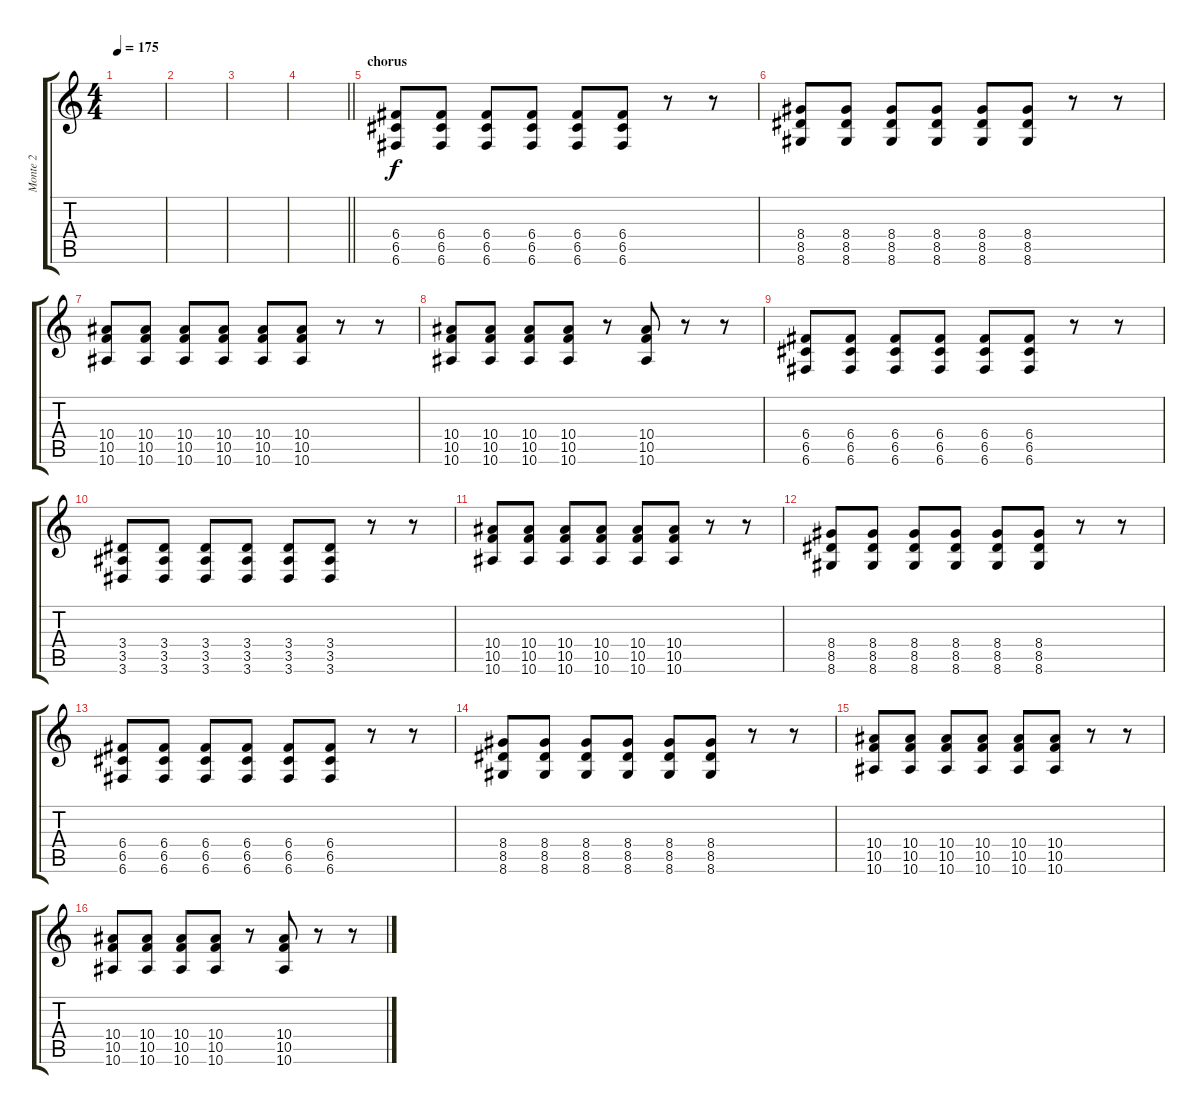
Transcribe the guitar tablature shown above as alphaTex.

\track ("Monte 2" "Monte 2") {instrument overdrivenguitar}
\staff {score tabs}
\tuning (D4 A3 F3 C3 G2 C2) {hide}
\ts (4 4)
\tempo 175
\clef g2
\ks c
|
|
|
\barLineRight lightlight
|
\section ("" "chorus")
(6.4 6.5 6.6).8 (6.4 6.5 6.6).8 (6.4 6.5 6.6).8 (6.4 6.5 6.6).8 (6.4 6.5 6.6).8 (6.4 6.5 6.6).8 r.8 r.8 |
(8.4 8.5 8.6).8 (8.4 8.5 8.6).8 (8.4 8.5 8.6).8 (8.4 8.5 8.6).8 (8.4 8.5 8.6).8 (8.4 8.5 8.6).8 r.8 r.8 |
(10.4 10.5 10.6).8 (10.4 10.5 10.6).8 (10.4 10.5 10.6).8 (10.4 10.5 10.6).8 (10.4 10.5 10.6).8 (10.4 10.5 10.6).8 r.8 r.8 |
(10.4 10.5 10.6).8 (10.4 10.5 10.6).8 (10.4 10.5 10.6).8 (10.4 10.5 10.6).8 r.8 (10.4 10.5 10.6).8 r.8 r.8 |
(6.4 6.5 6.6).8 (6.4 6.5 6.6).8 (6.4 6.5 6.6).8 (6.4 6.5 6.6).8 (6.4 6.5 6.6).8 (6.4 6.5 6.6).8 r.8 r.8 |
(3.4 3.5 3.6).8 (3.4 3.5 3.6).8 (3.4 3.5 3.6).8 (3.4 3.5 3.6).8 (3.4 3.5 3.6).8 (3.4 3.5 3.6).8 r.8 r.8 |
(10.4 10.5 10.6).8 (10.4 10.5 10.6).8 (10.4 10.5 10.6).8 (10.4 10.5 10.6).8 (10.4 10.5 10.6).8 (10.4 10.5 10.6).8 r.8 r.8 |
(8.4 8.5 8.6).8 (8.4 8.5 8.6).8 (8.4 8.5 8.6).8 (8.4 8.5 8.6).8 (8.4 8.5 8.6).8 (8.4 8.5 8.6).8 r.8 r.8 |
(6.4 6.5 6.6).8 (6.4 6.5 6.6).8 (6.4 6.5 6.6).8 (6.4 6.5 6.6).8 (6.4 6.5 6.6).8 (6.4 6.5 6.6).8 r.8 r.8 |
(8.4 8.5 8.6).8 (8.4 8.5 8.6).8 (8.4 8.5 8.6).8 (8.4 8.5 8.6).8 (8.4 8.5 8.6).8 (8.4 8.5 8.6).8 r.8 r.8 |
(10.4 10.5 10.6).8 (10.4 10.5 10.6).8 (10.4 10.5 10.6).8 (10.4 10.5 10.6).8 (10.4 10.5 10.6).8 (10.4 10.5 10.6).8 r.8 r.8 |
(10.4 10.5 10.6).8 (10.4 10.5 10.6).8 (10.4 10.5 10.6).8 (10.4 10.5 10.6).8 r.8 (10.4 10.5 10.6).8 r.8 r.8
